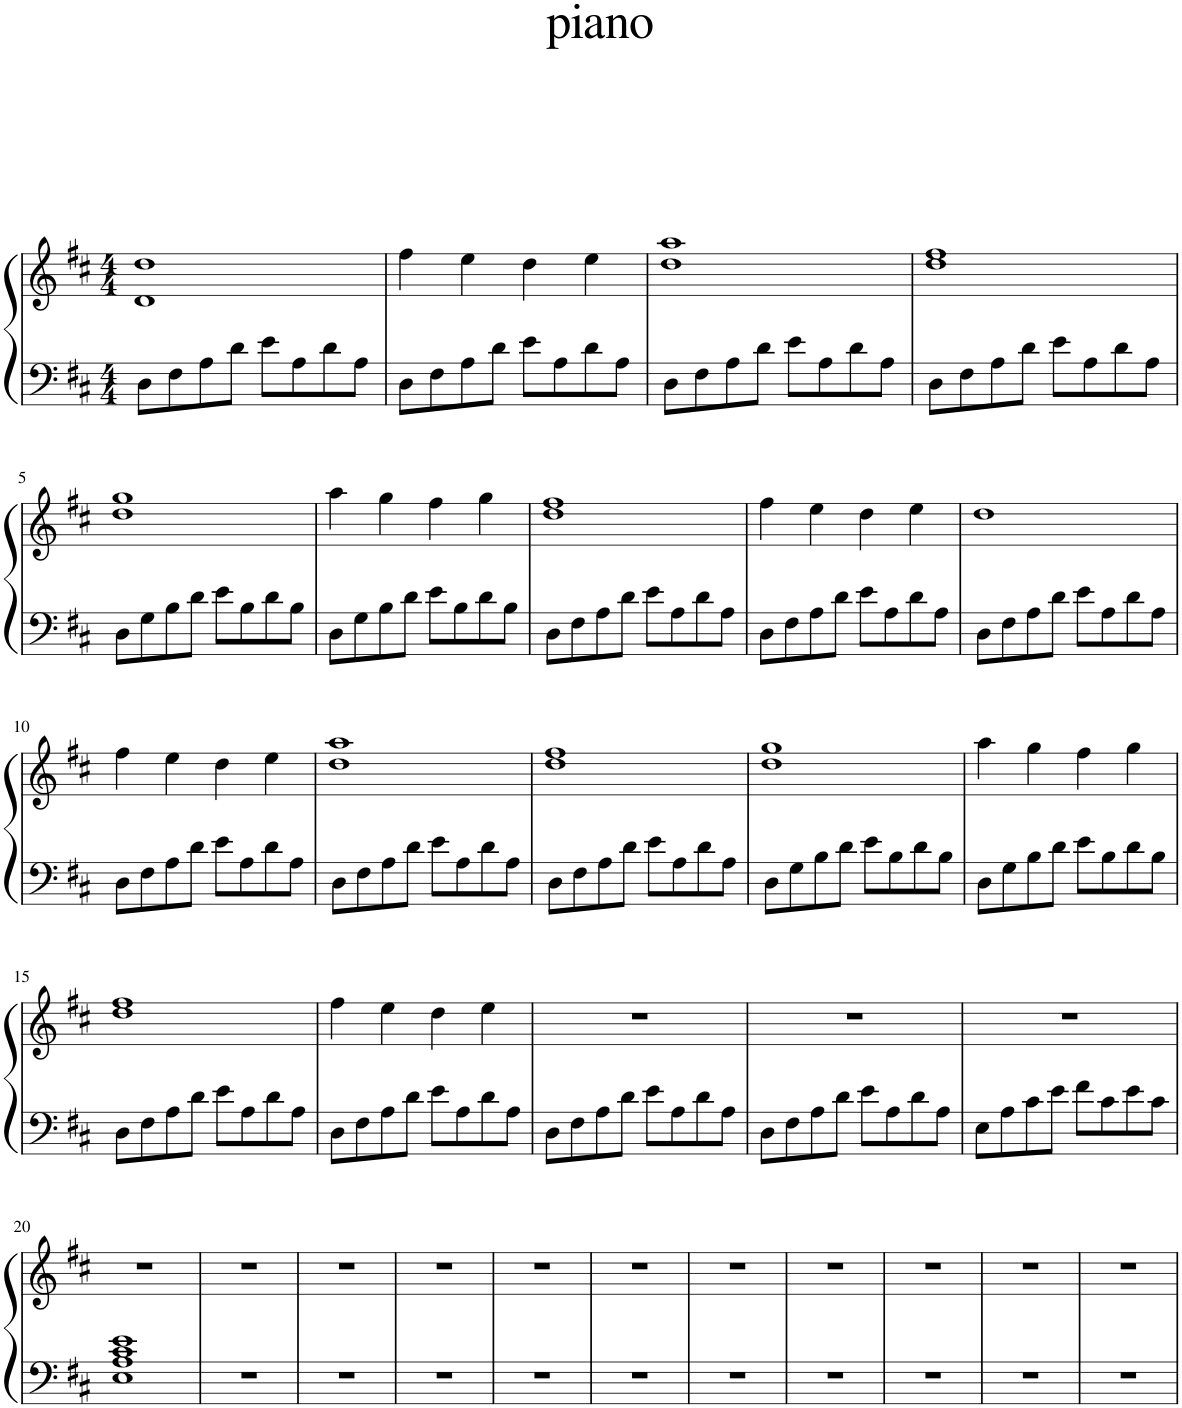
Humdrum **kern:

**kern	**kern
*part1	*part1
*staff2	*staff1
*I"Piano	*
*I'Pno.	*
*clefF4	*clefG2
*k[f#c#]	*k[f#c#]
*M4/4	*M4/4
=1	=1
8D\L	1d 1dd
8F#\	.
8A\	.
8d\J	.
8e\L	.
8A\	.
8d\	.
8A\J	.
=2	=2
8D\L	4ff#\
8F#\	.
8A\	4ee\
8d\J	.
8e\L	4dd\
8A\	.
8d\	4ee\
8A\J	.
=3	=3
8D\L	1dd 1aa
8F#\	.
8A\	.
8d\J	.
8e\L	.
8A\	.
8d\	.
8A\J	.
=4	=4
8D\L	1dd 1ff#
8F#\	.
8A\	.
8d\J	.
8e\L	.
8A\	.
8d\	.
8A\J	.
!!LO:LB:g=z
=5	=5
8D\L	1dd 1gg
8G\	.
8B\	.
8d\J	.
8e\L	.
8B\	.
8d\	.
8B\J	.
=6	=6
8D\L	4aa\
8G\	.
8B\	4gg\
8d\J	.
8e\L	4ff#\
8B\	.
8d\	4gg\
8B\J	.
=7	=7
8D\L	1dd 1ff#
8F#\	.
8A\	.
8d\J	.
8e\L	.
8A\	.
8d\	.
8A\J	.
=8	=8
8D\L	4ff#\
8F#\	.
8A\	4ee\
8d\J	.
8e\L	4dd\
8A\	.
8d\	4ee\
8A\J	.
=9	=9
8D\L	1dd
8F#\	.
8A\	.
8d\J	.
8e\L	.
8A\	.
8d\	.
8A\J	.
!!LO:LB:g=z
=10	=10
8D\L	4ff#\
8F#\	.
8A\	4ee\
8d\J	.
8e\L	4dd\
8A\	.
8d\	4ee\
8A\J	.
=11	=11
8D\L	1dd 1aa
8F#\	.
8A\	.
8d\J	.
8e\L	.
8A\	.
8d\	.
8A\J	.
=12	=12
8D\L	1dd 1ff#
8F#\	.
8A\	.
8d\J	.
8e\L	.
8A\	.
8d\	.
8A\J	.
=13	=13
8D\L	1dd 1gg
8G\	.
8B\	.
8d\J	.
8e\L	.
8B\	.
8d\	.
8B\J	.
=14	=14
8D\L	4aa\
8G\	.
8B\	4gg\
8d\J	.
8e\L	4ff#\
8B\	.
8d\	4gg\
8B\J	.
!!LO:LB:g=z
=15	=15
8D\L	1dd 1ff#
8F#\	.
8A\	.
8d\J	.
8e\L	.
8A\	.
8d\	.
8A\J	.
=16	=16
8D\L	4ff#\
8F#\	.
8A\	4ee\
8d\J	.
8e\L	4dd\
8A\	.
8d\	4ee\
8A\J	.
=17	=17
8D\L	1r
8F#\	.
8A\	.
8d\J	.
8e\L	.
8A\	.
8d\	.
8A\J	.
=18	=18
8D\L	1r
8F#\	.
8A\	.
8d\J	.
8e\L	.
8A\	.
8d\	.
8A\J	.
=19	=19
8E\L	1r
8A\	.
8c#\	.
8e\J	.
8f#\L	.
8c#\	.
8e\	.
8c#\J	.
!!LO:LB:g=z
=20	=20
1E 1A 1c# 1e	1r
=21	=21
1r	1r
=22	=22
1r	1r
=23	=23
1r	1r
=24	=24
1r	1r
=25	=25
1r	1r
=26	=26
1r	1r
=27	=27
1r	1r
=28	=28
1r	1r
=29	=29
1r	1r
=30	=30
1r	1r
=	=
*-	*-
